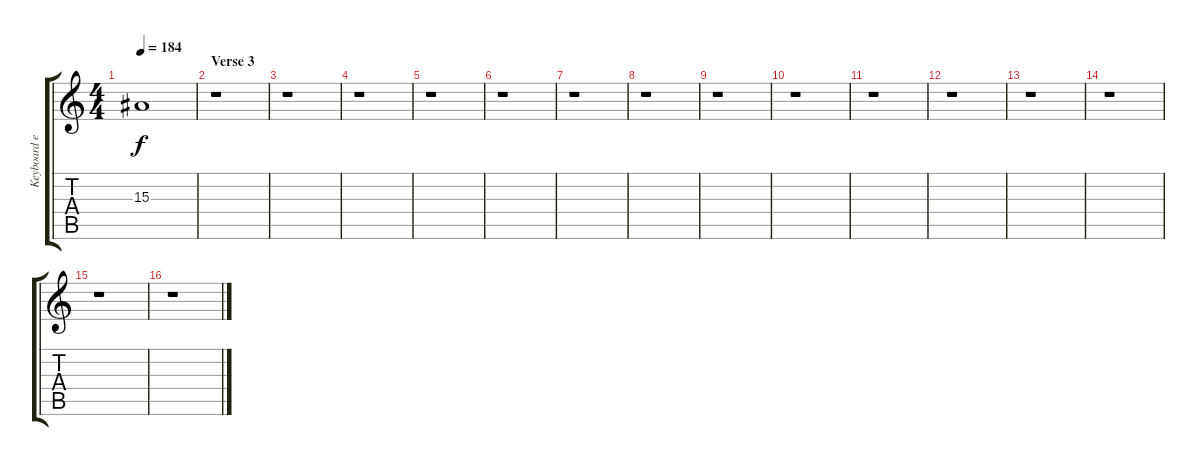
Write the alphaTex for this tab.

\track ("Keyboard echo" "Keyboard e") {instrument fx7echoes}
\staff {score tabs}
\tuning (E4 B3 G3 D3 A2 E2) {hide}
\ts (4 4)
\tempo 184
\clef g2
\ks c
15.3{t}.1{dy f} |
\section ("" "Verse 3")
r.1 |
r.1 |
r.1 |
r.1 |
r.1 |
r.1 |
r.1 |
r.1 |
r.1 |
r.1 |
r.1 |
r.1 |
r.1 |
r.1 |
r.1
